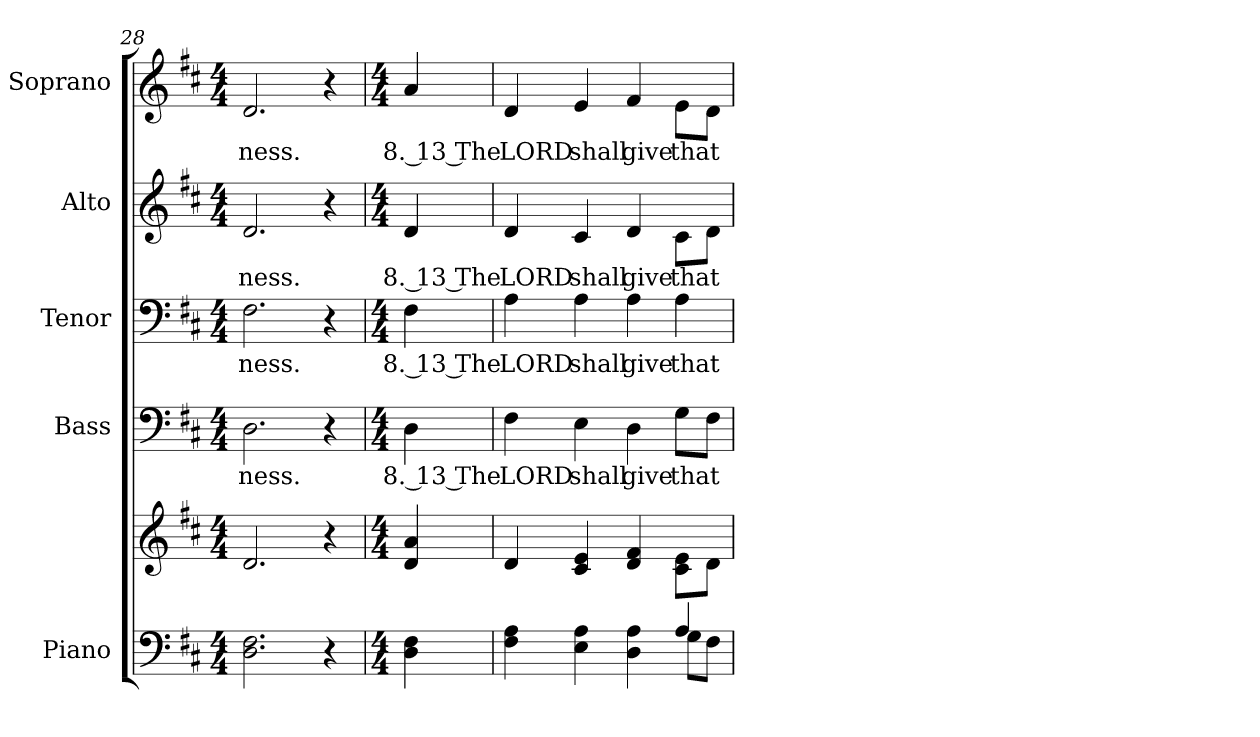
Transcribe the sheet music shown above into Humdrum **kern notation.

**kern	**kern	**kern	**text	**kern	**text	**kern	**text	**kern	**text
*part5	*part5	*part4	*part4	*part3	*part3	*part2	*part2	*part1	*part1
*staff6	*staff5	*staff4	*staff4	*staff3	*staff3	*staff2	*staff2	*staff1	*staff1
*I"Piano	*	*I"Bass	*	*I"Tenor	*	*I"Alto	*	*I"Soprano	*
*I'Pno.	*	*I'B.	*	*I'T.	*	*I'A.	*	*I'S.	*
*clefF4	*clefG2	*clefF4	*	*clefF4	*	*clefG2	*	*clefG2	*
*k[f#c#]	*k[f#c#]	*k[f#c#]	*	*k[f#c#]	*	*k[f#c#]	*	*k[f#c#]	*
*D:	*D:	*D:	*	*D:	*	*D:	*	*D:	*
*M4/4	*M4/4	*M4/4	*	*M4/4	*	*M4/4	*	*M4/4	*
=28	=28	=28	=28	=28	=28	=28	=28	=28	=28
!	!	!	!LO:LY:b:color=#000000	!	!	!	!	!	!
!	!	!	!	!	!LO:LY:b:color=#000000	!	!	!	!
!	!	!	!	!	!	!	!LO:LY:b:color=#000000	!	!
!	!	!	!	!	!	!	!	!	!LO:LY:b:color=#000000
2.Di\ 2.F#i	2.di/	2.Di\	-ness.	2.F#i\	-ness.	2.di/	-ness.	2.di/	-ness.
4r	4r	4r	.	4r	.	4r	.	4r	.
!!LO:PB:g=z
=29	=29	=29	=29	=29	=29	=29	=29	=29	=29
*M4/4	*M4/4	*M4/4	*	*M4/4	*	*M4/4	*	*M4/4	*
!	!	!	!LO:LY:b:color=#000000	!	!	!	!	!	!
!	!	!	!	!	!LO:LY:b:color=#000000	!	!	!	!
!	!	!	!	!	!	!	!LO:LY:b:color=#000000	!	!
!	!	!	!	!	!	!	!	!	!LO:LY:b:color=#000000
4Di\ 4F#i	4di/ 4ai	4Di\	8. 13 The	4F#i\	8. 13 The	4di/	8. 13 The	4ai/	8. 13 The
=30	=30	=30	=30	=30	=30	=30	=30	=30	=30
*^	*	*	*	*	*	*	*	*	*
!	!	!	!	!LO:LY:b:color=#000000	!	!	!	!	!	!
!	!	!	!	!	!	!LO:LY:b:color=#000000	!	!	!	!
!	!	!	!	!	!	!	!	!LO:LY:b:color=#000000	!	!
!	!	!	!	!	!	!	!	!	!	!LO:LY:b:color=#000000
4F#i\ 4Ai	2ryy	4di/	4F#i\	LORD	4Ai\	LORD	4di/	LORD	4di/	LORD
!	!	!	!	!LO:LY:b:color=#000000	!	!	!	!	!	!
!	!	!	!	!	!	!LO:LY:b:color=#000000	!	!	!	!
!	!	!	!	!	!	!	!	!LO:LY:b:color=#000000	!	!
!	!	!	!	!	!	!	!	!	!	!LO:LY:b:color=#000000
4Ei\ 4Ai	.	4c#i/ 4ei	4Ei\	shall	4Ai\	shall	4c#i/	shall	4ei/	shall
!	!	!	!	!LO:LY:b:color=#000000	!	!	!	!	!	!
!	!	!	!	!	!	!LO:LY:b:color=#000000	!	!	!	!
!	!	!	!	!	!	!	!	!LO:LY:b:color=#000000	!	!
!	!	!	!	!	!	!	!	!	!	!LO:LY:b:color=#000000
4Di\ 4Ai	4ryy	4di/ 4f#i	4Di\	give	4Ai\	give	4di/	give	4f#i/	give
!	!	!	!	!LO:LY:b:color=#000000	!	!	!	!	!	!
!	!	!	!	!	!	!LO:LY:b:color=#000000	!	!	!	!
!	!	!	!	!	!	!	!	!LO:LY:b:color=#000000	!	!
!	!	!	!	!	!	!	!	!	!	!LO:LY:b:color=#000000
4Ai/	8Gi\L	8c#i\ 8eiL	8Gi\L	that	4Ai\	that	8c#i\L	that	8ei\L	that
.	8F#i\J	8di\J	8F#i\J	.	.	.	8di\J	.	8di\J	.
*v	*v	*	*	*	*	*	*	*	*	*
=	=	=	=	=	=	=	=	=	=
*-	*-	*-	*-	*-	*-	*-	*-	*-	*-
